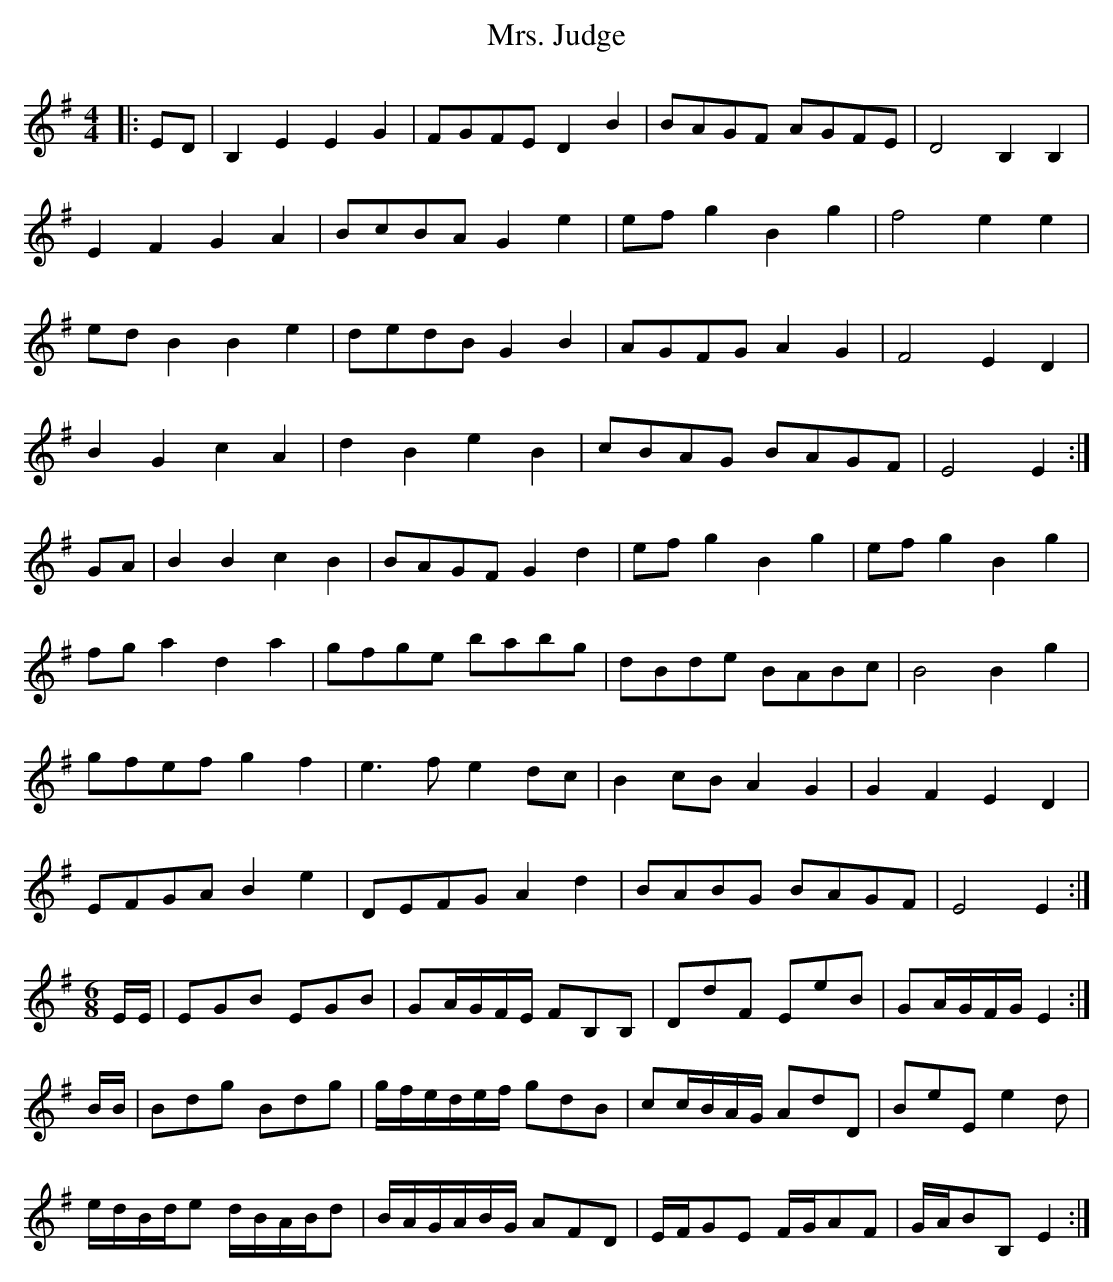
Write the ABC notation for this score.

X:1
T: Mrs. Judge
M: 4/4
L: 1/8
K: Emin
|:ED|B,2 E2 E2 G2|FGFE D2 B2|BAGF AGFE|D4 B,2B,2|
E2F2 G2A2|BcBA G2e2|efg2 B2 g2|f4 e2e2|
edB2 B2 e2|dedB G2B2|AGFG A2G2|F4 E2D2|
B2G2 c2A2|d2B2 e2B2|cBAG BAGF|E4 E2:|
GA|B2B2 c2B2|BAGF G2d2|efg2 B2g2|efg2 B2g2|
fga2 d2a2|gfge babg|dBde BABc|B4 B2g2|
gfef g2f2|e3f e2dc|B2cB A2G2|G2F2 E2D2|
EFGA B2e2|DEFG A2d2|BABG BAGF|E4 E2:|
M:6/8
E/E/|EGB EGB|GA/G/F/E/ FB,B,|DdF EeB|GA/G/F/G/ E2:|
B/B/|Bdg Bdg|g/f/e/d/e/f/ gdB|cc/B/A/G/ AdD|BeE e2d|
e/d/B/d/e d/B/A/B/d|B/A/G/A/B/G/ AFD|E/F/GE F/G/AF|G/A/BB,E2:|
